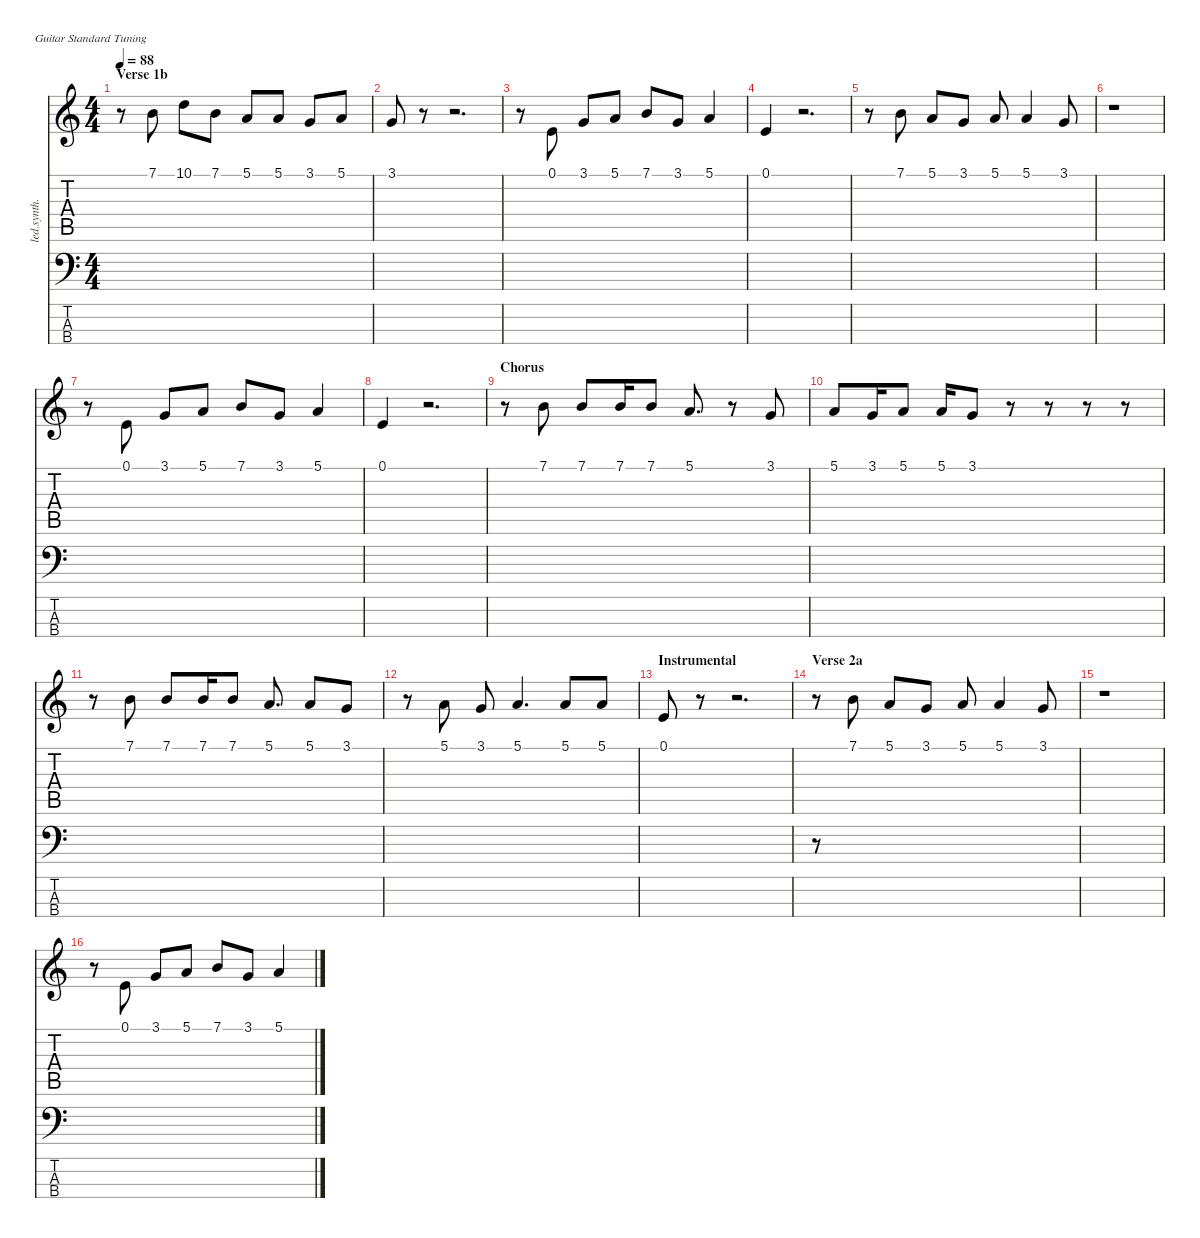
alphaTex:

\defaultSystemsLayout 4
\hideDynamics
\bracketExtendMode nobrackets
\otherSystemsTrackNameOrientation horizontal
\track ("Vocal" "led.synth.") {instrument lead6voice}
\staff {score tabs}
\tuning (E4 B3 G3 D3 A2 E2)
\ts (4 4)
\section ("" "Verse 1b")
\tempo 88
\clef g2
\ks c
r.8{dy mf beam Down} 7.1.8{beam Down} 10.1.8{beam Down} 7.1.8{beam Down} 5.1.8{beam Up} 5.1.8{beam Up} 3.1.8{beam Up} 5.1.8{beam Up} |
3.1.8{beam Up} r.8{beam Up} r.2{d beam Up} |
r.8{beam Down} 0.1.8{beam Up} 3.1.8{beam Up} 5.1.8{beam Up} 7.1.8{beam Up} 3.1.8{beam Up} 5.1.4{beam Up} |
0.1.4{beam Up} r.2{d beam Up} |
r.8{beam Down} 7.1.8{beam Down} 5.1.8{beam Up} 3.1.8{beam Up} 5.1.8{beam Up} 5.1.4{beam Up} 3.1.8{beam Up} |
r.1{beam Down} |
r.8{beam Down} 0.1.8{beam Up} 3.1.8{beam Up} 5.1.8{beam Up} 7.1.8{beam Up} 3.1.8{beam Up} 5.1.4{beam Up} |
0.1.4{beam Up} r.2{d beam Up} |
\section ("" "Chorus")
r.8{beam Down} 7.1.8{beam Down} 7.1.8{beam Up} 7.1.16{beam Up} 7.1.8{beam Up} 5.1.8{d beam Up} r.8{beam Up} 3.1.8{beam Up} |
5.1.8{beam Up} 3.1.16{beam Up} 5.1.8{beam Up} 5.1.16{beam Up} 3.1.8{beam Up} r.8{beam Up} r.8{beam Up} r.8{beam Up} r.8{beam Up} |
r.8{beam Down} 7.1.8{beam Down} 7.1.8{beam Up} 7.1.16{beam Up} 7.1.8{beam Up} 5.1.8{d beam Up} 5.1.8{beam Up} 3.1.8{beam Up} |
r.8{beam Down} 5.1.8{beam Up} 3.1.8{beam Up} 5.1.4{d beam Up} 5.1.8{beam Up} 5.1.8{beam Up} |
\section ("" "Instrumental")
0.1.8{beam Up} r.8{beam Up} r.2{d beam Up} |
\section ("" "Verse 2a")
r.8{beam Down} 7.1.8{beam Down} 5.1.8{beam Up} 3.1.8{beam Up} 5.1.8{beam Up} 5.1.4{beam Up} 3.1.8{beam Up} |
r.1{beam Down} |
r.8{beam Down} 0.1.8{beam Up} 3.1.8{beam Up} 5.1.8{beam Up} 7.1.8{beam Up} 3.1.8{beam Up} 5.1.4{beam Up}
\staff {score tabs}
\tuning (G2 D2 A1 E1)
\clef f4
\ottava regular
\simile none
\ks c
|
|
|
|
|
|
|
|
|
|
|
|
|
r.8{dy mf beam Down} |
|
